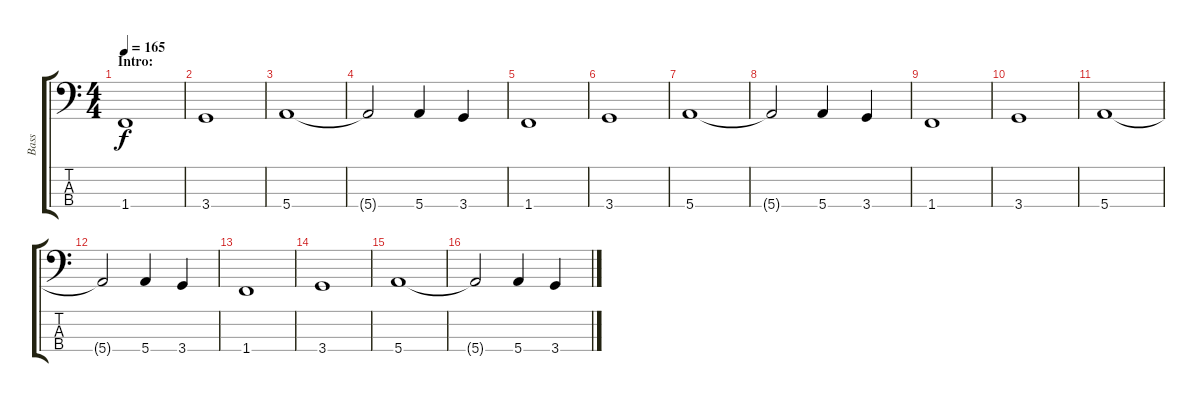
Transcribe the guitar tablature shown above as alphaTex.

\track ("Bass" "Bass") {instrument electricbassfinger}
\staff {score tabs}
\tuning (G2 D2 A1 E1) {hide}
\ts (4 4)
\section ("" "Intro:")
\tempo 165
\clef f4
\ks c
1.4.1{dy f volume 16 instrument electricbassfinger} |
3.4.1 |
5.4.1 |
5.4{t}.2 5.4.4 3.4.4 |
1.4.1 |
3.4.1 |
5.4.1 |
5.4{t}.2 5.4.4 3.4.4 |
1.4.1 |
3.4.1 |
5.4.1 |
5.4{t}.2 5.4.4 3.4.4 |
1.4.1 |
3.4.1 |
5.4.1 |
5.4{t}.2 5.4.4 3.4.4
